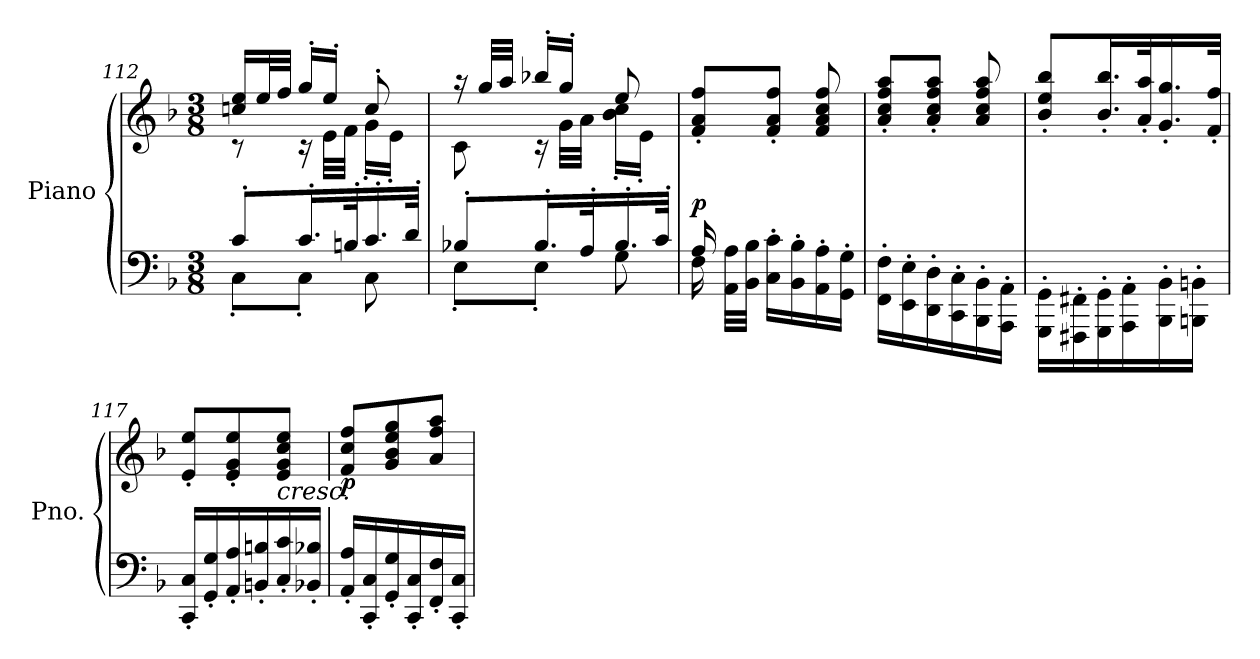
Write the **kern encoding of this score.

**kern	**kern	**dynam
*part1	*part1	*part1
*staff2	*staff1	*staff1/2
*I"Piano	*	*
*I'Pno.	*	*
!!LO:PB:g=z
*clefF4	*clefG2	*
*k[b-]	*k[b-]	*
*M3/8	*M3/8	*
=112	=112	=112
*^	*^	*
8c'/L	8C'\L	16ccn/ 16ee/LL	8r	.
.	.	32ee/L	.	.
.	.	32ff/JJJ	.	.
16.c'/L	8C'\J	16gg'/LL	16r	.
.	.	16ee'/JJ	32e\LLL	.
32Bn'/K	.	.	32f\JJJ	.
16.c'/	8C\	8cc'/	16g'\LL	.
.	.	.	16e'\JJ	.
32d'/JJk	.	.	.	.
=113	=113	=113	=113	=113
8B-X'/L	8E'\L	16r	8c\	.
.	.	32gg/LLL	.	.
.	.	32aa/JJJ	.	.
16.B-'/L	8E'\J	16bb-X'/LL	16r	.
.	.	16gg'/JJ	32g\LLL	.
32A'/K	.	.	32a\JJJ	.
16.B-'/	8G\	8ee/	16b-\' 16cc\'LL	.
.	.	.	16e'\JJ	.
32c'/JJk	.	.	.	.
*	*	*v	*v	*
=114	=114	=114	=114
!	!	!	!LO:DY:a=2
16A/	16F\	8f/' 8a/' 8ff/'L	p
32AA\ 32A\LLL	16rAAAyy	.	.
32BB-\ 32B-\JJJ	.	.	.
16C\' 16c\'LL	4rAAAyy	8f/' 8a/' 8ff/'J	.
16BB-\' 16B-\'	.	.	.
16AA\' 16A\'	.	8f/ 8a/ 8cc/ 8ff/	.
16GG\' 16G\'JJ	.	.	.
*v	*v	*	*
=115	=115	=115
16FF\' 16F\'LL	8a/' 8cc/' 8ff/' 8aa/'L	.
16EE\' 16E\'	.	.
16DD\' 16D\'	8a/' 8cc/' 8ff/' 8aa/'J	.
16CC\' 16C\'	.	.
16BBB-\' 16BB-\'	8a/ 8cc/ 8ff/ 8aa/	.
16AAA\' 16AA\'JJ	.	.
=116	=116	=116
16GGG\' 16GG\'LL	8b-/' 8ee/' 8bb-/'L	.
16FFF#X\' 16FF#X\'	.	.
16GGG\' 16GG\'	16.b-/' 16.bb-/'L	.
16AAA\' 16AA\'	.	.
.	32a/' 32aa/'K	.
16BBB-\' 16BB-\'	16.g/' 16.gg/'	.
16BBBn\' 16BBn\'JJ	.	.
.	32f/' 32ff/'JJk	.
!!LO:LB:g=z
=117	=117	=117
16CC/' 16C/'LL	8e/' 8ee/'L	.
16GG/' 16G/'	.	.
16AA/' 16A/'	8e/' 8g/' 8ee/'	.
16BBn/' 16Bn/'	.	.
!LO:TX:a:i:t=cresc.	!	!
16C/' 16c/'	8e/ 8g/ 8cc/ 8ee/J	.
16BB-X/' 16B-X/'JJ	.	.
=118	=118	=118
!	!	!LO:DY:b
16AA/' 16A/'LL	8f/ 8cc/ 8ff/L	p
16CC/' 16C/'	.	.
16GG/' 16G/'	8g/ 8b-/ 8ee/ 8gg/	.
16CC/' 16C/'	.	.
16FF/' 16F/'	8a/ 8ff/ 8aa/J	.
16CC/' 16C/'JJ	.	.
=	=	=
*-	*-	*-
